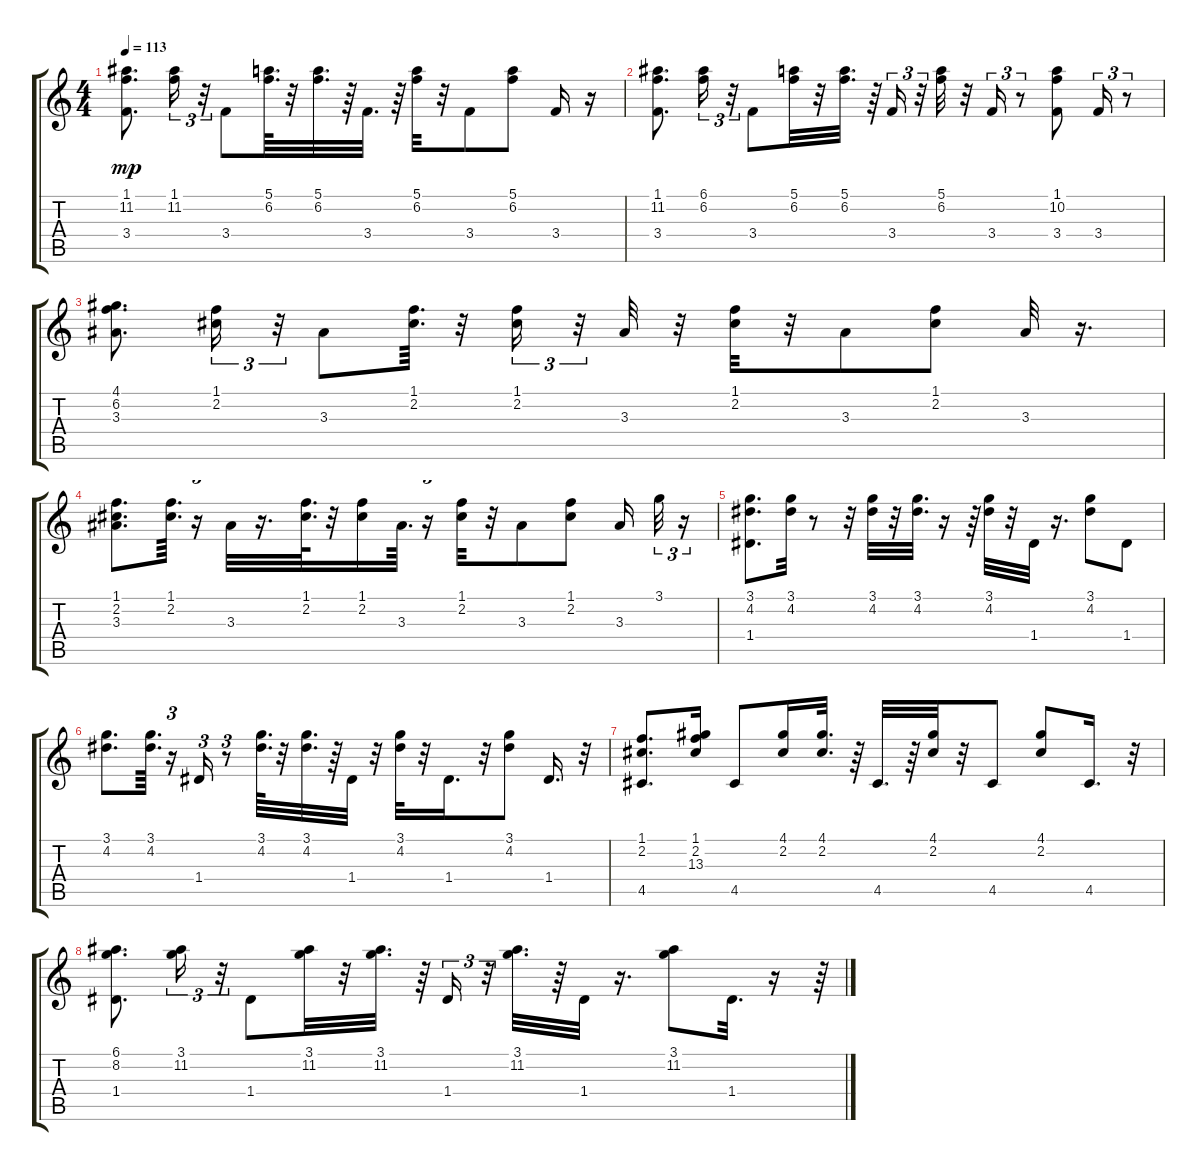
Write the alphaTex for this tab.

\track "" {instrument electricguitarclean}
\staff {score tabs}
\tuning (E4 B3 G3 D3 A2 E2) {hide}
\ts (4 4)
\tempo 113
\clef g2
\ks c
(1.1 11.2 3.4).8{d dy mp} (1.1 11.2).16{tu (3 2)} r.32{tu (3 2)} 3.4.8 (5.1 6.2).64{d} r.32 (5.1 6.2).32{d} r.64 3.4.32{d} r.64 (5.1 6.2).32 r.32 3.4.8 (5.1 6.2).8 3.4.16 r.16 |
(1.1 11.2 3.4).8{d} (6.1 6.2).16{tu (3 2)} r.32{tu (3 2)} 3.4.8 (5.1 6.2).32 r.32 (5.1 6.2).32{d} r.64 3.4.16{tu (3 2)} r.32{tu (3 2)} (5.1 6.2).32 r.32 3.4.16{tu (3 2)} r.8{tu (3 2)} (1.1 10.2 3.4).8 3.4.16{tu (3 2)} r.8{tu (3 2)} |
(4.1 6.2 3.3).8{d} (1.1 2.2).16{tu (3 2)} r.32{tu (3 2)} 3.3.8 (1.1 2.2).64{d} r.32 (1.1 2.2).16{tu (3 2)} r.32{tu (3 2)} 3.3.32 r.32 (1.1 2.2).32 r.32 3.3.8 (1.1 2.2).8 3.3.32 r.16{d} |
(1.1 2.2 3.3).8{d} (1.1 2.2).64{d} r.16{tu (3 2)} 3.3.32 r.16{d} (1.1 2.2).64{d} r.32 (1.1 2.2).16 3.3.64{d} r.16{tu (3 2)} (1.1 2.2).32 r.32 3.3.8 (1.1 2.2).8 3.3.16 3.1.32{tu (3 2)} r.16{tu (3 2)} |
(3.1 4.2 1.4).8{d} (3.1 4.2).32 r.8 r.32 (3.1 4.2).32 r.32 (3.1 4.2).32{d} r.16 r.64 (3.1 4.2).32 r.32 1.4.32 r.16{d} (3.1 4.2).8 1.4.8 |
(3.1 4.2).8{d} (3.1 4.2).64{d} r.16{tu (3 2)} 1.4.16{tu (3 2)} r.8{tu (3 2)} (3.1 4.2).64{d} r.32 (3.1 4.2).32{d} r.64 1.4.32 r.32 (3.1 4.2).32 r.32 1.4.16{d} r.32 (3.1 4.2).8 1.4.16{d} r.32 |
(1.1 2.2 4.5).8{d} (1.1 2.2 13.3).16 4.5.8 (4.1 2.2).16 (4.1 2.2).32{d} r.64 4.5.32{d} r.64 (4.1 2.2).32 r.32 4.5.8 (4.1 2.2).8 4.5.16{d} r.32 |
(6.1 8.2 1.4).8{d} (3.1 11.2).16{tu (3 2)} r.32{tu (3 2)} 1.4.8 (3.1 11.2).32 r.32 (3.1 11.2).32{d} r.64 1.4.16{tu (3 2)} r.32{tu (3 2)} (3.1 11.2).32{d} r.64 1.4.32 r.16{d} (3.1 11.2).8 1.4.32{d} r.16 r.64
